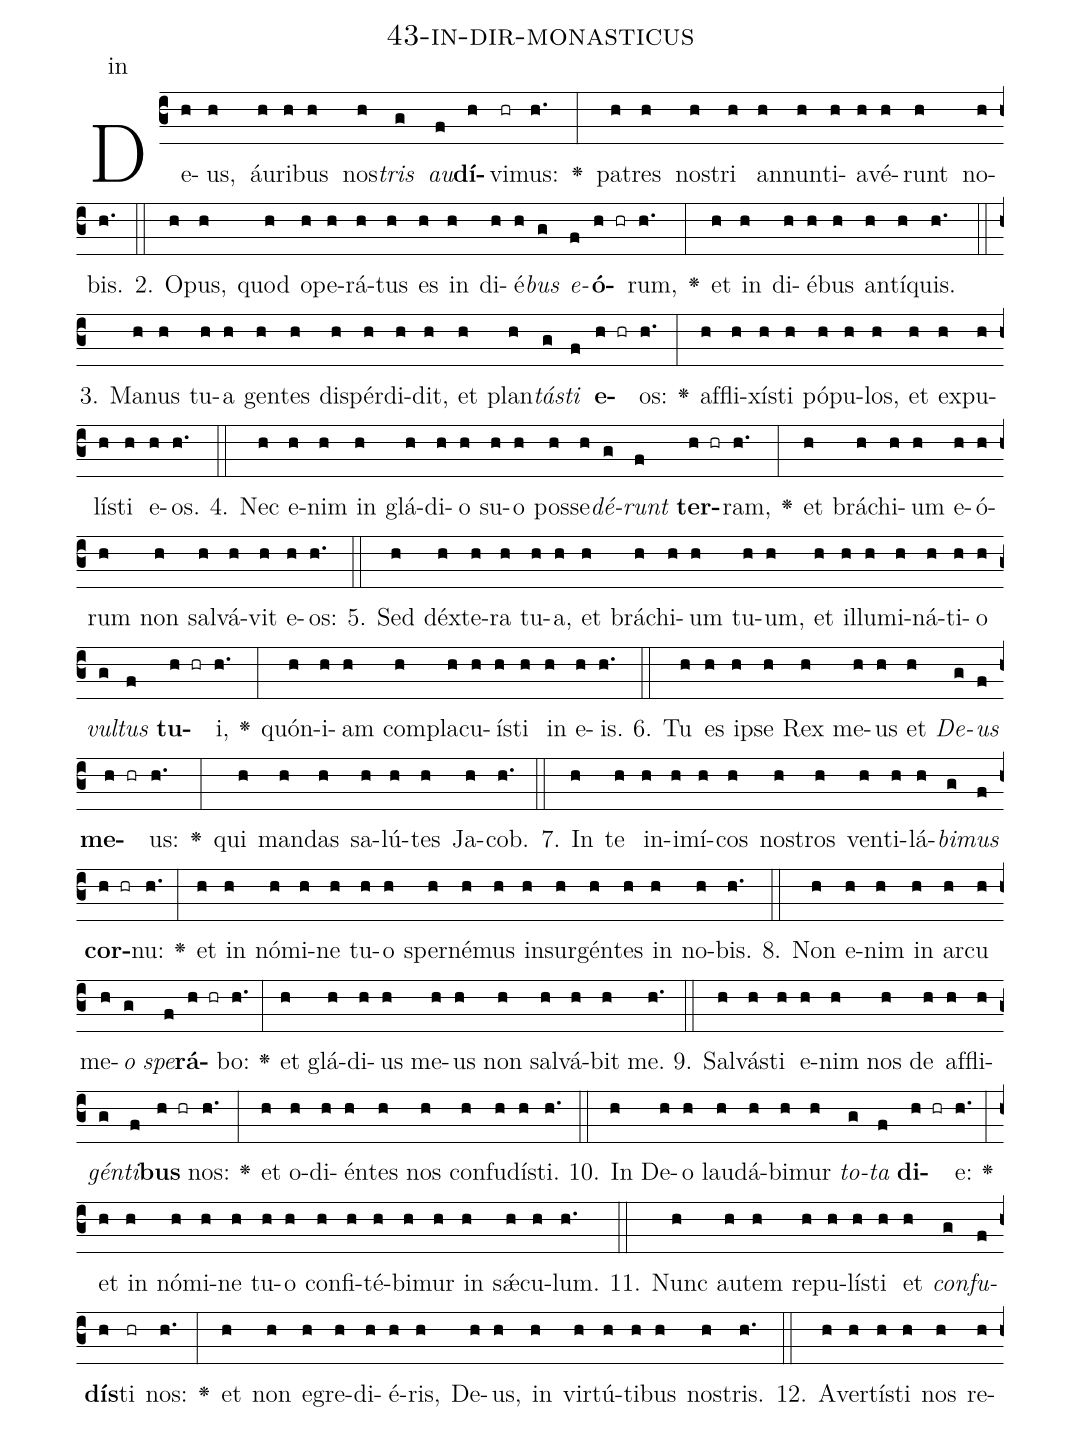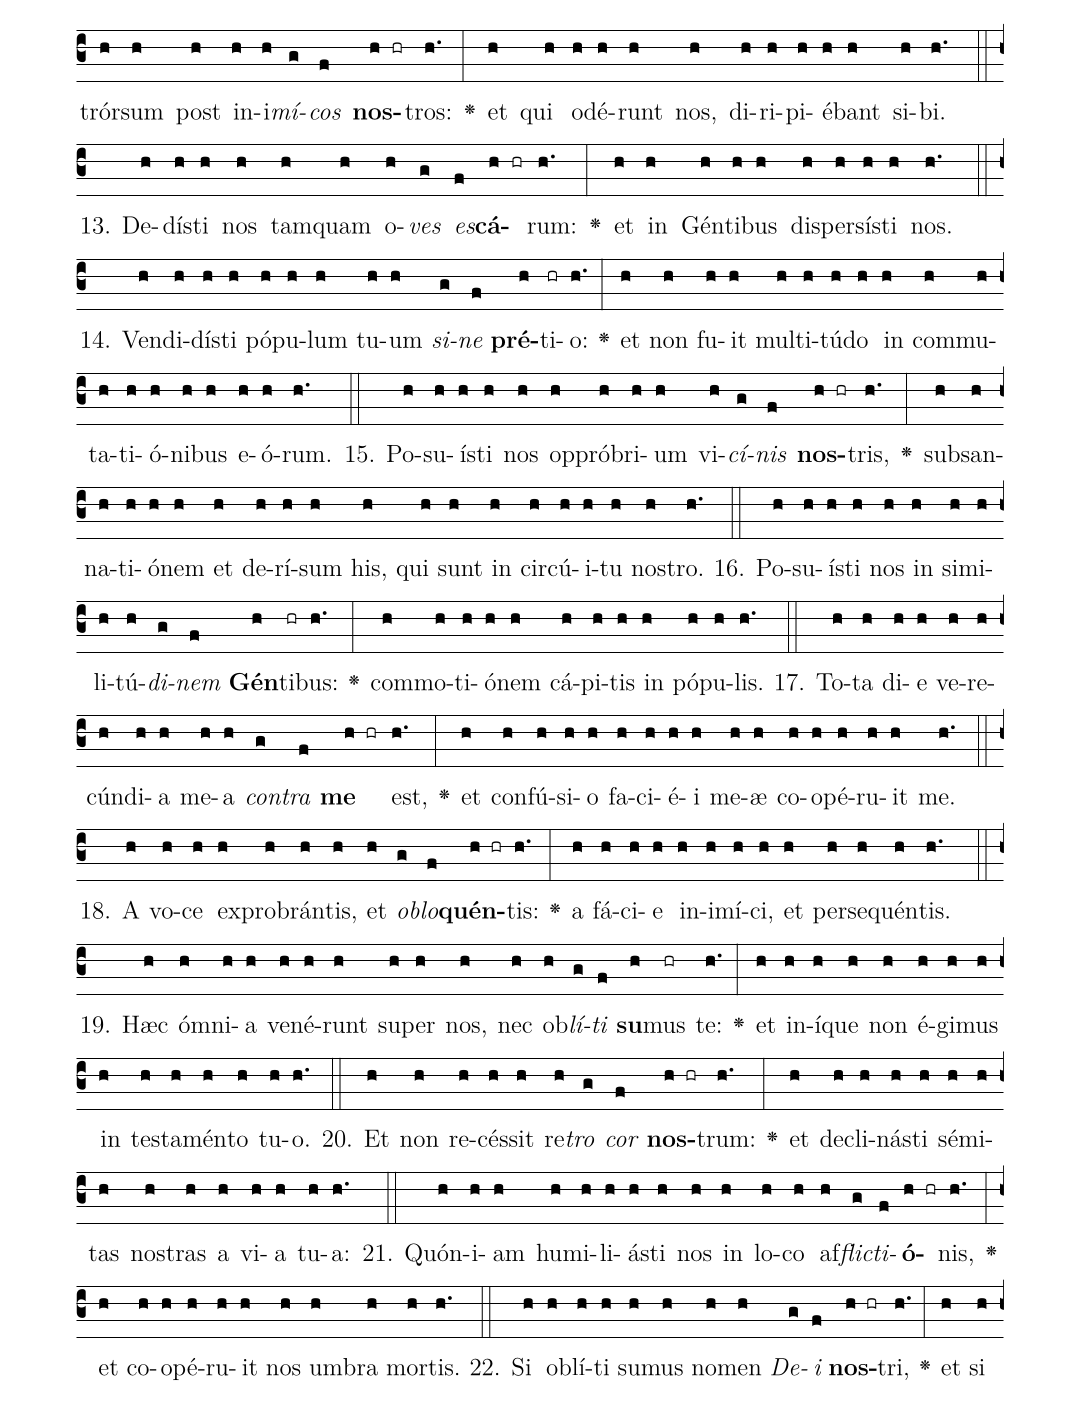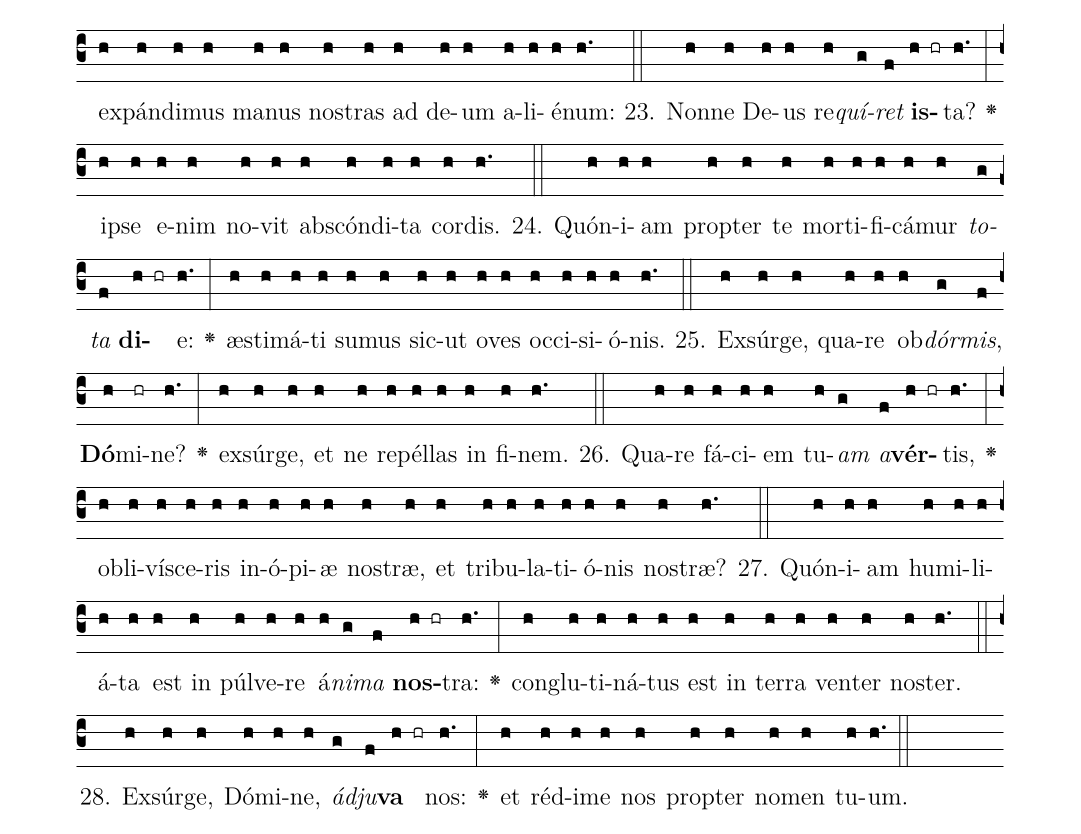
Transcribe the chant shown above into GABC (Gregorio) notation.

name: 43-in-dir-monasticus;
annotation: in;
%%
(c3)De(h)us,(h) áu(h)ri(h)bus(h) nos(h)<i>tris</i>(g) <i>au</i>(f)<b>dí</b>(h)vi(hr)mus:(h.) <v>\greheightstar</v>(:) pa(h)tres(h) nos(h)tri(h) an(h)nun(h)ti(h)a(h)vé(h)runt(h) no(h)bis.(h.) (::)
2. O(h)pus,(h) quod(h) o(h)pe(h)rá(h)tus(h) es(h) in(h) di(h)é(h)<i>bus</i>(g) <i>e</i>(f)<b>ó</b>(h hr)rum,(h.) <v>\greheightstar</v>(:) et(h) in(h) di(h)é(h)bus(h) an(h)tí(h)quis.(h.) (::)
3. Ma(h)nus(h) tu(h)a(h) gen(h)tes(h) dis(h)pér(h)di(h)dit,(h) et(h) plan(h)<i>tás</i>(g)<i>ti</i>(f) <b>e</b>(h hr)os:(h.) <v>\greheightstar</v>(:) af(h)fli(h)xís(h)ti(h) pó(h)pu(h)los,(h) et(h) ex(h)pu(h)lís(h)ti(h) e(h)os.(h.) (::)
4. Nec(h) e(h)nim(h) in(h) glá(h)di(h)o(h) su(h)o(h) pos(h)se(h)<i>dé</i>(g)<i>runt</i>(f) <b>ter</b>(h hr)ram,(h.) <v>\greheightstar</v>(:) et(h) brá(h)chi(h)um(h) e(h)ó(h)rum(h) non(h) sal(h)vá(h)vit(h) e(h)os:(h.) (::)
5. Sed(h) déx(h)te(h)ra(h) tu(h)a,(h) et(h) brá(h)chi(h)um(h) tu(h)um,(h) et(h) il(h)lu(h)mi(h)ná(h)ti(h)o(h) <i>vul</i>(g)<i>tus</i>(f) <b>tu</b>(h hr)i,(h.) <v>\greheightstar</v>(:) quón(h)i(h)am(h) com(h)pla(h)cu(h)ís(h)ti(h) in(h) e(h)is.(h.) (::)
6. Tu(h) es(h) ip(h)se(h) Rex(h) me(h)us(h) et(h) <i>De</i>(g)<i>us</i>(f) <b>me</b>(h hr)us:(h.) <v>\greheightstar</v>(:) qui(h) man(h)das(h) sa(h)lú(h)tes(h) Ja(h)cob.(h.) (::)
7. In(h) te(h) in(h)i(h)mí(h)cos(h) nos(h)tros(h) ven(h)ti(h)lá(h)<i>bi</i>(g)<i>mus</i>(f) <b>cor</b>(h hr)nu:(h.) <v>\greheightstar</v>(:) et(h) in(h) nó(h)mi(h)ne(h) tu(h)o(h) sper(h)né(h)mus(h) in(h)sur(h)gén(h)tes(h) in(h) no(h)bis.(h.) (::)
8. Non(h) e(h)nim(h) in(h) ar(h)cu(h) me(h)<i>o</i>(g) <i>spe</i>(f)<b>rá</b>(h hr)bo:(h.) <v>\greheightstar</v>(:) et(h) glá(h)di(h)us(h) me(h)us(h) non(h) sal(h)vá(h)bit(h) me.(h.) (::)
9. Sal(h)vás(h)ti(h) e(h)nim(h) nos(h) de(h) af(h)fli(h)<i>gén</i>(g)<i>ti</i>(f)<b>bus</b>(h hr) nos:(h.) <v>\greheightstar</v>(:) et(h) o(h)di(h)én(h)tes(h) nos(h) con(h)fu(h)dís(h)ti.(h.) (::)
10. In(h) De(h)o(h) lau(h)dá(h)bi(h)mur(h) <i>to</i>(g)<i>ta</i>(f) <b>di</b>(h hr)e:(h.) <v>\greheightstar</v>(:) et(h) in(h) nó(h)mi(h)ne(h) tu(h)o(h) con(h)fi(h)té(h)bi(h)mur(h) in(h) sǽ(h)cu(h)lum.(h.) (::)
11. Nunc(h) au(h)tem(h) re(h)pu(h)lís(h)ti(h) et(h) <i>con</i>(g)<i>fu</i>(f)<b>dís</b>(h)ti(hr) nos:(h.) <v>\greheightstar</v>(:) et(h) non(h) e(h)gre(h)di(h)é(h)ris,(h) De(h)us,(h) in(h) vir(h)tú(h)ti(h)bus(h) nos(h)tris.(h.) (::)
12. A(h)ver(h)tís(h)ti(h) nos(h) re(h)trór(h)sum(h) post(h) in(h)i(h)<i>mí</i>(g)<i>cos</i>(f) <b>nos</b>(h hr)tros:(h.) <v>\greheightstar</v>(:) et(h) qui(h) o(h)dé(h)runt(h) nos,(h) di(h)ri(h)pi(h)é(h)bant(h) si(h)bi.(h.) (::)
13. De(h)dís(h)ti(h) nos(h) tam(h)quam(h) o(h)<i>ves</i>(g) <i>es</i>(f)<b>cá</b>(h hr)rum:(h.) <v>\greheightstar</v>(:) et(h) in(h) Gén(h)ti(h)bus(h) di(h)sper(h)sís(h)ti(h) nos.(h.) (::)
14. Ven(h)di(h)dís(h)ti(h) pó(h)pu(h)lum(h) tu(h)um(h) <i>si</i>(g)<i>ne</i>(f) <b>pré</b>(h)ti(hr)o:(h.) <v>\greheightstar</v>(:) et(h) non(h) fu(h)it(h) mul(h)ti(h)tú(h)do(h) in(h) com(h)mu(h)ta(h)ti(h)ó(h)ni(h)bus(h) e(h)ó(h)rum.(h.) (::)
15. Po(h)su(h)ís(h)ti(h) nos(h) op(h)pró(h)bri(h)um(h) vi(h)<i>cí</i>(g)<i>nis</i>(f) <b>nos</b>(h hr)tris,(h.) <v>\greheightstar</v>(:) sub(h)san(h)na(h)ti(h)ó(h)nem(h) et(h) de(h)rí(h)sum(h) his,(h) qui(h) sunt(h) in(h) cir(h)cú(h)i(h)tu(h) nos(h)tro.(h.) (::)
16. Po(h)su(h)ís(h)ti(h) nos(h) in(h) si(h)mi(h)li(h)tú(h)<i>di</i>(g)<i>nem</i>(f) <b>Gén</b>(h)ti(hr)bus:(h.) <v>\greheightstar</v>(:) com(h)mo(h)ti(h)ó(h)nem(h) cá(h)pi(h)tis(h) in(h) pó(h)pu(h)lis.(h.) (::)
17. To(h)ta(h) di(h)e(h) ve(h)re(h)cún(h)di(h)a(h) me(h)a(h) <i>con</i>(g)<i>tra</i>(f) <b>me</b>(h hr) est,(h.) <v>\greheightstar</v>(:) et(h) con(h)fú(h)si(h)o(h) fa(h)ci(h)é(h)i(h) me(h)æ(h) co(h)o(h)pé(h)ru(h)it(h) me.(h.) (::)
18. A(h) vo(h)ce(h) ex(h)pro(h)brán(h)tis,(h) et(h) <i>ob</i>(g)<i>lo</i>(f)<b>quén</b>(h hr)tis:(h.) <v>\greheightstar</v>(:) a(h) fá(h)ci(h)e(h) in(h)i(h)mí(h)ci,(h) et(h) per(h)se(h)quén(h)tis.(h.) (::)
19. Hæc(h) óm(h)ni(h)a(h) ve(h)né(h)runt(h) su(h)per(h) nos,(h) nec(h) ob(h)<i>lí</i>(g)<i>ti</i>(f) <b>su</b>(h)mus(hr) te:(h.) <v>\greheightstar</v>(:) et(h) in(h)í(h)que(h) non(h) é(h)gi(h)mus(h) in(h) tes(h)ta(h)mén(h)to(h) tu(h)o.(h.) (::)
20. Et(h) non(h) re(h)cés(h)sit(h) re(h)<i>tro</i>(g) <i>cor</i>(f) <b>nos</b>(h hr)trum:(h.) <v>\greheightstar</v>(:) et(h) de(h)cli(h)nás(h)ti(h) sé(h)mi(h)tas(h) nos(h)tras(h) a(h) vi(h)a(h) tu(h)a:(h.) (::)
21. Quón(h)i(h)am(h) hu(h)mi(h)li(h)ás(h)ti(h) nos(h) in(h) lo(h)co(h) af(h)<i>flic</i>(g)<i>ti</i>(f)<b>ó</b>(h hr)nis,(h.) <v>\greheightstar</v>(:) et(h) co(h)o(h)pé(h)ru(h)it(h) nos(h) um(h)bra(h) mor(h)tis.(h.) (::)
22. Si(h) ob(h)lí(h)ti(h) su(h)mus(h) no(h)men(h) <i>De</i>(g)<i>i</i>(f) <b>nos</b>(h hr)tri,(h.) <v>\greheightstar</v>(:) et(h) si(h) ex(h)pán(h)di(h)mus(h) ma(h)nus(h) nos(h)tras(h) ad(h) de(h)um(h) a(h)li(h)é(h)num:(h.) (::)
23. Non(h)ne(h) De(h)us(h) re(h)<i>quí</i>(g)<i>ret</i>(f) <b>is</b>(h hr)ta?(h.) <v>\greheightstar</v>(:) ip(h)se(h) e(h)nim(h) no(h)vit(h) abs(h)cón(h)di(h)ta(h) cor(h)dis.(h.) (::)
24. Quón(h)i(h)am(h) prop(h)ter(h) te(h) mor(h)ti(h)fi(h)cá(h)mur(h) <i>to</i>(g)<i>ta</i>(f) <b>di</b>(h hr)e:(h.) <v>\greheightstar</v>(:) æs(h)ti(h)má(h)ti(h) su(h)mus(h) sic(h)ut(h) o(h)ves(h) oc(h)ci(h)si(h)ó(h)nis.(h.) (::)
25. Ex(h)súr(h)ge,(h) qua(h)re(h) ob(h)<i>dór</i>(g)<i>mis</i>,(f) <b>Dó</b>(h)mi(hr)ne?(h.) <v>\greheightstar</v>(:) ex(h)súr(h)ge,(h) et(h) ne(h) re(h)pél(h)las(h) in(h) fi(h)nem.(h.) (::)
26. Qua(h)re(h) fá(h)ci(h)em(h) tu(h)<i>am</i>(g) <i>a</i>(f)<b>vér</b>(h hr)tis,(h.) <v>\greheightstar</v>(:) ob(h)li(h)ví(h)sce(h)ris(h) in(h)ó(h)pi(h)æ(h) nos(h)træ,(h) et(h) tri(h)bu(h)la(h)ti(h)ó(h)nis(h) nos(h)træ?(h.) (::)
27. Quón(h)i(h)am(h) hu(h)mi(h)li(h)á(h)ta(h) est(h) in(h) púl(h)ve(h)re(h) á(h)<i>ni</i>(g)<i>ma</i>(f) <b>nos</b>(h hr)tra:(h.) <v>\greheightstar</v>(:) con(h)glu(h)ti(h)ná(h)tus(h) est(h) in(h) ter(h)ra(h) ven(h)ter(h) nos(h)ter.(h.) (::)
28. Ex(h)súr(h)ge,(h) Dó(h)mi(h)ne,(h) <i>ád</i>(g)<i>ju</i>(f)<b>va</b>(h hr) nos:(h.) <v>\greheightstar</v>(:) et(h) réd(h)i(h)me(h) nos(h) prop(h)ter(h) no(h)men(h) tu(h)um.(h.) (::)
